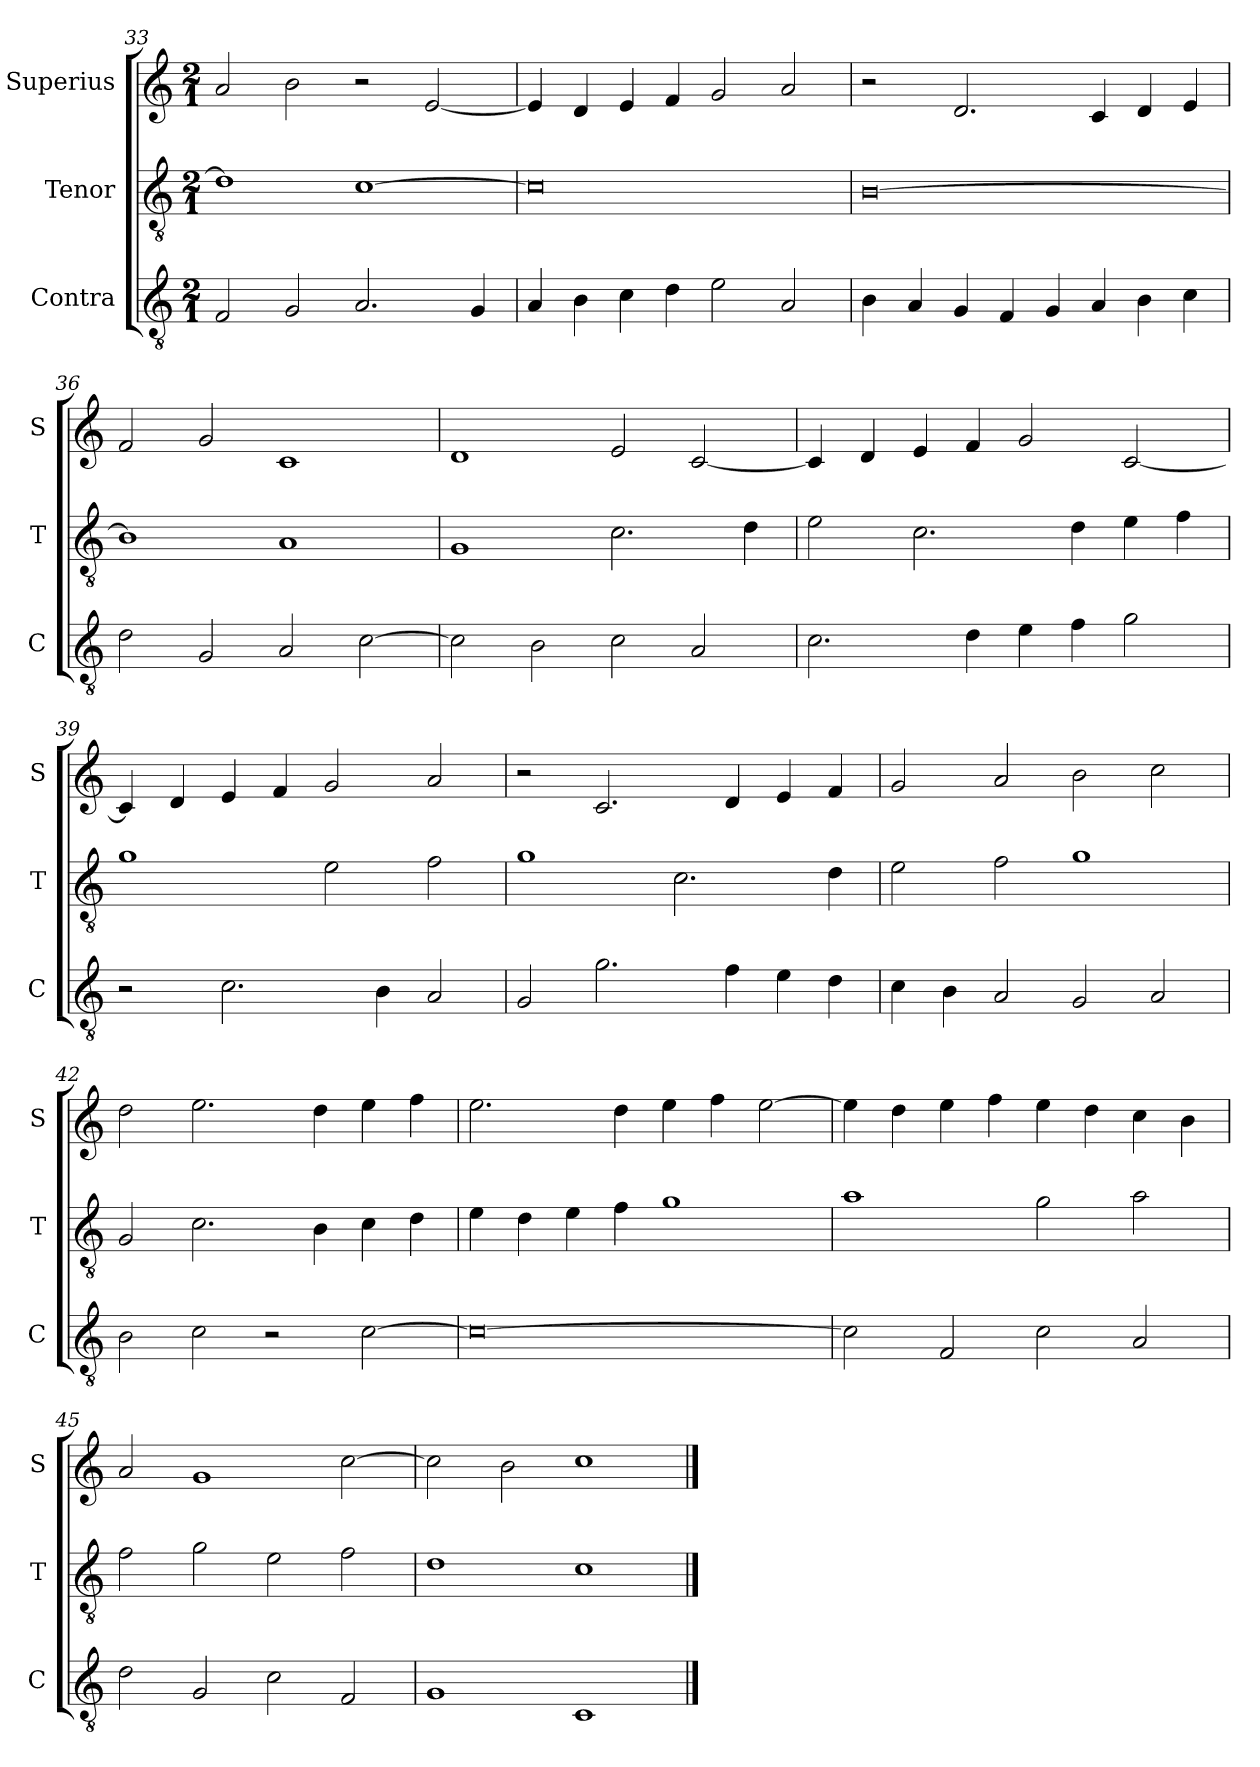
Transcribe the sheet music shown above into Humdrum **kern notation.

**kern	**kern	**kern
*part3	*part2	*part1
*staff3	*staff2	*staff1
*I"Contra	*I"Tenor	*I"Superius
*I'C	*I'T	*I'S
*clefGv2	*clefGv2	*clefG2
*k[]	*k[]	*k[]
*C:	*C:	*C:
*M2/1	*M2/1	*M2/1
=33	=33	=33
2F	1d]	2a
2G	.	2b
2.A	[1c	2r
.	.	[2e
4G	.	.
=34	=34	=34
4A	0c]	4e]
4B	.	4d
4c	.	4e
4d	.	4f
2e	.	2g
2A	.	2a
=35	=35	=35
4B	[0B	2r
4A	.	.
4G	.	2.d
4F	.	.
4G	.	.
4A	.	4c
4B	.	4d
4c	.	4e
=36	=36	=36
2d	1B]	2f
2G	.	2g
2A	1A	1c
[2c	.	.
=37	=37	=37
2c]	1G	1d
2B	.	.
2c	2.c	2e
2A	.	[2c
.	4d	.
=38	=38	=38
2.c	2e	4c]
.	.	4d
.	2.c	4e
4d	.	4f
4e	.	2g
4f	4d	.
2g	4e	[2c
.	4f	.
=39	=39	=39
2r	1g	4c]
.	.	4d
2.c	.	4e
.	.	4f
.	2e	2g
4B	.	.
2A	2f	2a
=40	=40	=40
2G	1g	2r
2.g	.	2.c
.	2.c	.
4f	.	4d
4e	.	4e
4d	4d	4f
=41	=41	=41
4c	2e	2g
4B	.	.
2A	2f	2a
2G	1g	2b
2A	.	2cc
=42	=42	=42
2B	2G	2dd
2c	2.c	2.ee
2r	.	.
.	4B	4dd
[2c	4c	4ee
.	4d	4ff
=43	=43	=43
0c_	4e	2.ee
.	4d	.
.	4e	.
.	4f	4dd
.	1g	4ee
.	.	4ff
.	.	[2ee
=44	=44	=44
2c]	1a	4ee]
.	.	4dd
2F	.	4ee
.	.	4ff
2c	2g	4ee
.	.	4dd
2A	2a	4cc
.	.	4b
=45	=45	=45
2d	2f	2a
2G	2g	1g
2c	2e	.
2F	2f	[2cc
=46	=46	=46
1G	1d	2cc]
.	.	2b
1C	1c	1cc
==	==	==
*-	*-	*-
